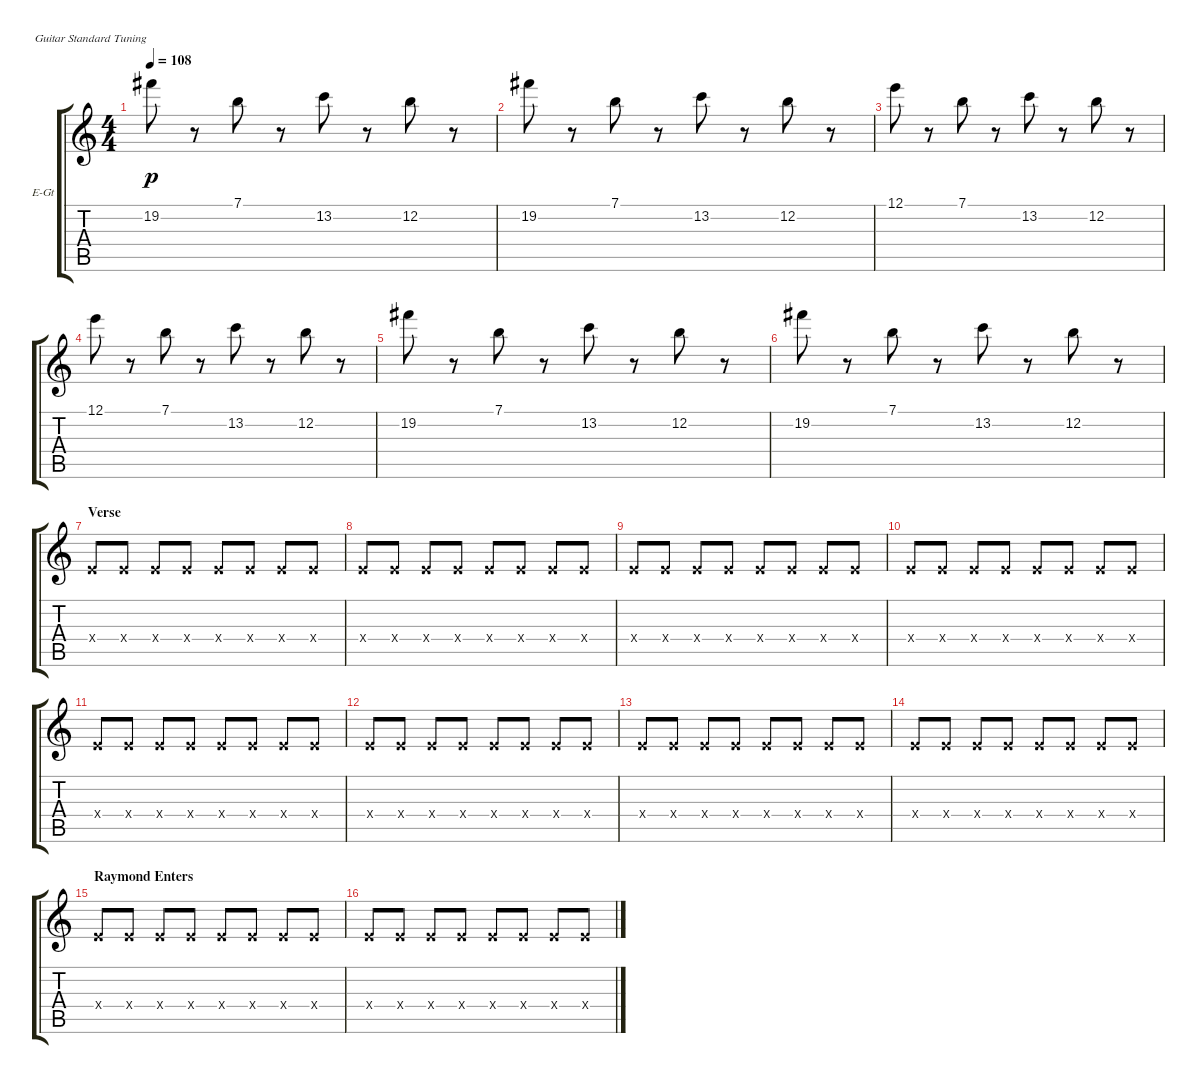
\bracketExtendMode groupsimilarinstruments
\firstSystemTrackNameOrientation horizontal
\otherSystemsTrackNameOrientation horizontal
\track ("Electric Guitar 2" "E-Gt") {instrument distortionguitar}
\staff {score tabs}
\tuning (E4 B3 G3 D3 A2 E2)
\ts (4 4)
\tempo 108
\clef g2
\ks c
19.2.8{dy p} r.8 7.1.8 r.8 13.2.8 r.8 12.2.8 r.8 |
19.2.8 r.8 7.1.8 r.8 13.2.8 r.8 12.2.8 r.8 |
12.1.8 r.8 7.1.8 r.8 13.2.8 r.8 12.2.8 r.8 |
12.1.8 r.8 7.1.8 r.8 13.2.8 r.8 12.2.8 r.8 |
19.2.8 r.8 7.1.8 r.8 13.2.8 r.8 12.2.8 r.8 |
19.2.8 r.8 7.1.8 r.8 13.2.8 r.8 12.2.8 r.8 |
\section ("" "Verse")
2.4{x}.8 2.4{x}.8 2.4{x}.8 2.4{x}.8 2.4{x}.8 2.4{x}.8 2.4{x}.8 2.4{x}.8 |
2.4{x}.8 2.4{x}.8 2.4{x}.8 2.4{x}.8 2.4{x}.8 2.4{x}.8 2.4{x}.8 2.4{x}.8 |
2.4{x}.8 2.4{x}.8 2.4{x}.8 2.4{x}.8 2.4{x}.8 2.4{x}.8 2.4{x}.8 2.4{x}.8 |
2.4{x}.8 2.4{x}.8 2.4{x}.8 2.4{x}.8 2.4{x}.8 2.4{x}.8 2.4{x}.8 2.4{x}.8 |
2.4{x}.8 2.4{x}.8 2.4{x}.8 2.4{x}.8 2.4{x}.8 2.4{x}.8 2.4{x}.8 2.4{x}.8 |
2.4{x}.8 2.4{x}.8 2.4{x}.8 2.4{x}.8 2.4{x}.8 2.4{x}.8 2.4{x}.8 2.4{x}.8 |
2.4{x}.8 2.4{x}.8 2.4{x}.8 2.4{x}.8 2.4{x}.8 2.4{x}.8 2.4{x}.8 2.4{x}.8 |
2.4{x}.8 2.4{x}.8 2.4{x}.8 2.4{x}.8 2.4{x}.8 2.4{x}.8 2.4{x}.8 2.4{x}.8 |
\section ("" "Raymond Enters")
2.4{x}.8 2.4{x}.8 2.4{x}.8 2.4{x}.8 2.4{x}.8 2.4{x}.8 2.4{x}.8 2.4{x}.8 |
2.4{x}.8 2.4{x}.8 2.4{x}.8 2.4{x}.8 2.4{x}.8 2.4{x}.8 2.4{x}.8 2.4{x}.8
